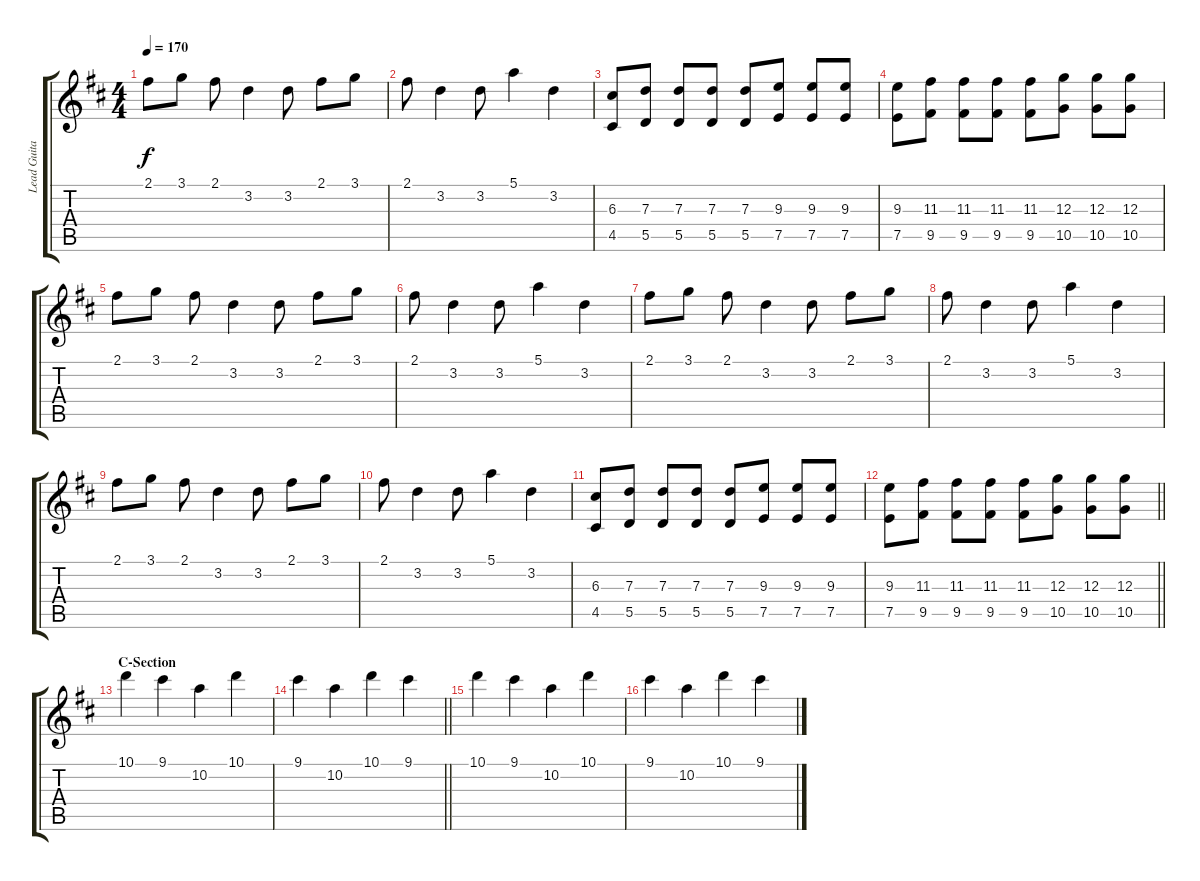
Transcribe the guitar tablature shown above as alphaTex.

\track ("Lead Guitar" "Lead Guita") {instrument distortionguitar}
\staff {score tabs}
\tuning (E4 B3 G3 D3 A2 E2) {hide}
\ts (4 4)
\tempo 170
\clef g2
\ks d
2.1.8{dy f} 3.1.8 2.1.8 3.2.4 3.2.8 2.1.8 3.1.8 |
2.1.8 3.2.4 3.2.8 5.1.4 3.2.4 |
(6.3 4.5).8 (7.3 5.5).8 (7.3 5.5).8 (7.3 5.5).8 (7.3 5.5).8 (9.3 7.5).8 (9.3 7.5).8 (9.3 7.5).8 |
(9.3 7.5).8 (11.3 9.5).8 (11.3 9.5).8 (11.3 9.5).8 (11.3 9.5).8 (12.3 10.5).8 (12.3 10.5).8 (12.3 10.5).8 |
2.1.8 3.1.8 2.1.8 3.2.4 3.2.8 2.1.8 3.1.8 |
2.1.8 3.2.4 3.2.8 5.1.4 3.2.4 |
2.1.8 3.1.8 2.1.8 3.2.4 3.2.8 2.1.8 3.1.8 |
2.1.8 3.2.4 3.2.8 5.1.4 3.2.4 |
2.1.8 3.1.8 2.1.8 3.2.4 3.2.8 2.1.8 3.1.8 |
2.1.8 3.2.4 3.2.8 5.1.4 3.2.4 |
(6.3 4.5).8 (7.3 5.5).8 (7.3 5.5).8 (7.3 5.5).8 (7.3 5.5).8 (9.3 7.5).8 (9.3 7.5).8 (9.3 7.5).8 |
\barLineRight lightlight
(9.3 7.5).8 (11.3 9.5).8 (11.3 9.5).8 (11.3 9.5).8 (11.3 9.5).8 (12.3 10.5).8 (12.3 10.5).8 (12.3 10.5).8 |
\section ("" "C-Section")
10.1.4 9.1.4 10.2.4 10.1.4 |
\barLineRight lightlight
9.1.4 10.2.4 10.1.4 9.1.4 |
10.1.4 9.1.4 10.2.4 10.1.4 |
9.1.4 10.2.4 10.1.4 9.1.4
